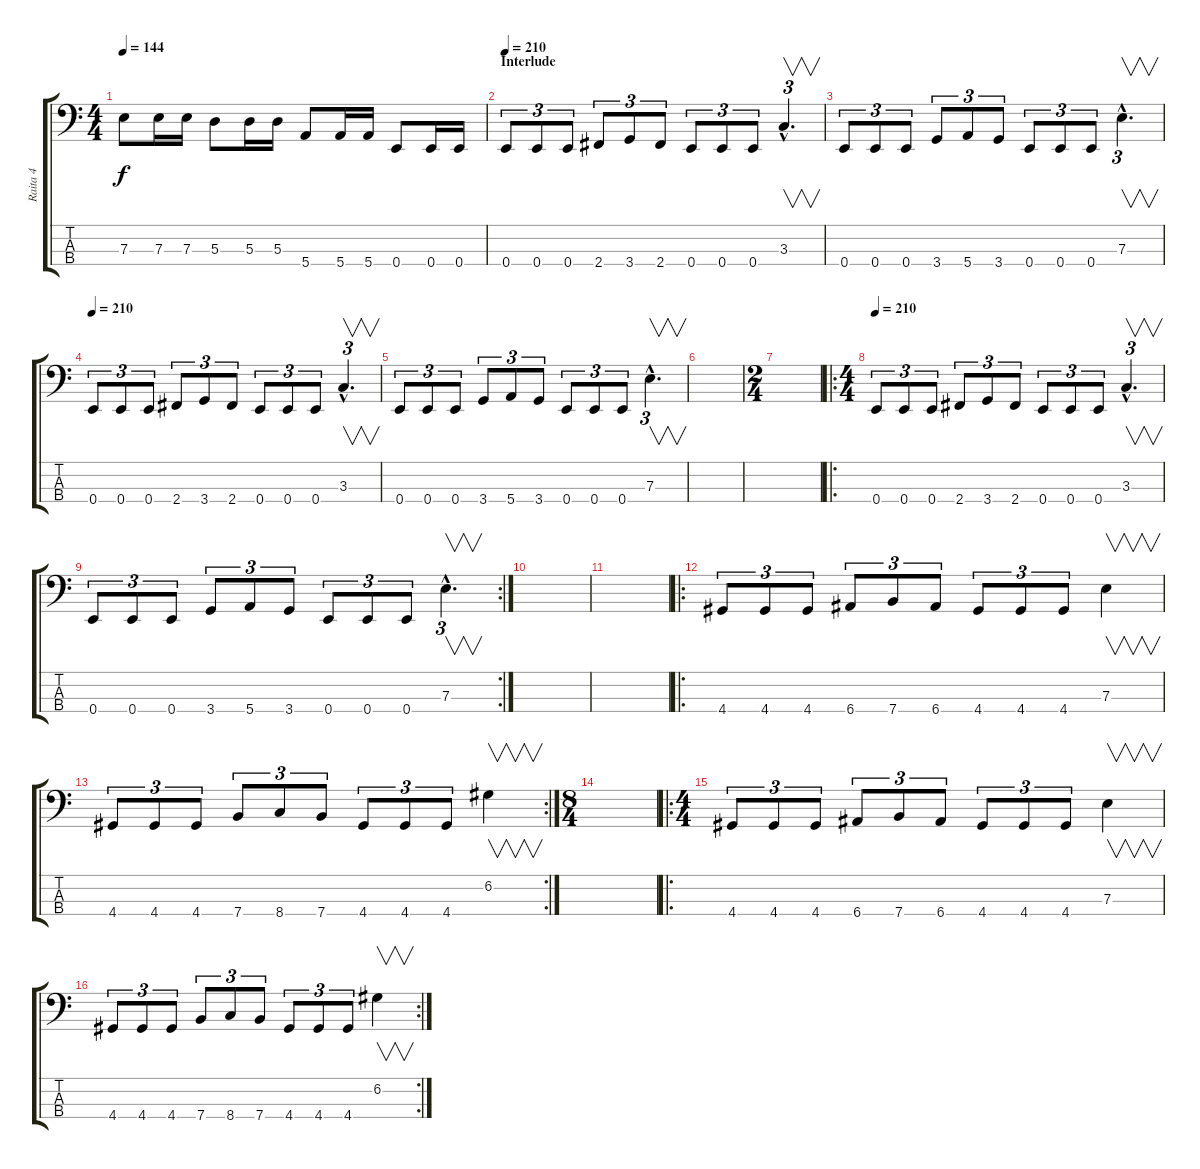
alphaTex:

\track ("Raita 4" "Raita 4") {instrument electricbassfinger}
\staff {score tabs}
\tuning (G2 D2 A1 E1) {hide}
\ts (4 4)
\tempo 144
\clef f4
\ks c
7.3.8{dy f} 7.3.16 7.3.16 5.3.8 5.3.16 5.3.16 5.4.8 5.4.16 5.4.16 0.4.8 0.4.16 0.4.16 |
\section ("" "Interlude")
\tempo 210
0.4.8{tu (3 2)} 0.4.8{tu (3 2)} 0.4.8{tu (3 2)} 2.4.8{tu (3 2)} 3.4.8{tu (3 2)} 2.4.8{tu (3 2)} 0.4.8{tu (3 2)} 0.4.8{tu (3 2)} 0.4.8{tu (3 2)} 3.3{hac}.4{v d tu (3 2)} |
0.4.8{tu (3 2)} 0.4.8{tu (3 2)} 0.4.8{tu (3 2)} 3.4.8{tu (3 2)} 5.4.8{tu (3 2)} 3.4.8{tu (3 2)} 0.4.8{tu (3 2)} 0.4.8{tu (3 2)} 0.4.8{tu (3 2)} 7.3{hac}.4{v d tu (3 2)} |
\tempo 210
0.4.8{tu (3 2)} 0.4.8{tu (3 2)} 0.4.8{tu (3 2)} 2.4.8{tu (3 2)} 3.4.8{tu (3 2)} 2.4.8{tu (3 2)} 0.4.8{tu (3 2)} 0.4.8{tu (3 2)} 0.4.8{tu (3 2)} 3.3{hac}.4{v d tu (3 2)} |
0.4.8{tu (3 2)} 0.4.8{tu (3 2)} 0.4.8{tu (3 2)} 3.4.8{tu (3 2)} 5.4.8{tu (3 2)} 3.4.8{tu (3 2)} 0.4.8{tu (3 2)} 0.4.8{tu (3 2)} 0.4.8{tu (3 2)} 7.3{hac}.4{v d tu (3 2)} |
|
\ts (2 4)
|
\ro
\ts (4 4)
\tempo 210
0.4.8{tu (3 2)} 0.4.8{tu (3 2)} 0.4.8{tu (3 2)} 2.4.8{tu (3 2)} 3.4.8{tu (3 2)} 2.4.8{tu (3 2)} 0.4.8{tu (3 2)} 0.4.8{tu (3 2)} 0.4.8{tu (3 2)} 3.3{hac}.4{v d tu (3 2)} |
\rc 2
0.4.8{tu (3 2)} 0.4.8{tu (3 2)} 0.4.8{tu (3 2)} 3.4.8{tu (3 2)} 5.4.8{tu (3 2)} 3.4.8{tu (3 2)} 0.4.8{tu (3 2)} 0.4.8{tu (3 2)} 0.4.8{tu (3 2)} 7.3{hac}.4{v d tu (3 2)} |
|
|
\ro
4.4.8{tu (3 2)} 4.4.8{tu (3 2)} 4.4.8{tu (3 2)} 6.4.8{tu (3 2)} 7.4.8{tu (3 2)} 6.4.8{tu (3 2)} 4.4.8{tu (3 2)} 4.4.8{tu (3 2)} 4.4.8{tu (3 2)} 7.3.4{v} |
\rc 2
4.4.8{tu (3 2)} 4.4.8{tu (3 2)} 4.4.8{tu (3 2)} 7.4.8{tu (3 2)} 8.4.8{tu (3 2)} 7.4.8{tu (3 2)} 4.4.8{tu (3 2)} 4.4.8{tu (3 2)} 4.4.8{tu (3 2)} 6.2.4{v} |
\ts (8 4)
|
\ro
\ts (4 4)
4.4.8{tu (3 2)} 4.4.8{tu (3 2)} 4.4.8{tu (3 2)} 6.4.8{tu (3 2)} 7.4.8{tu (3 2)} 6.4.8{tu (3 2)} 4.4.8{tu (3 2)} 4.4.8{tu (3 2)} 4.4.8{tu (3 2)} 7.3.4{v} |
\rc 2
4.4.8{tu (3 2)} 4.4.8{tu (3 2)} 4.4.8{tu (3 2)} 7.4.8{tu (3 2)} 8.4.8{tu (3 2)} 7.4.8{tu (3 2)} 4.4.8{tu (3 2)} 4.4.8{tu (3 2)} 4.4.8{tu (3 2)} 6.2.4{v}
